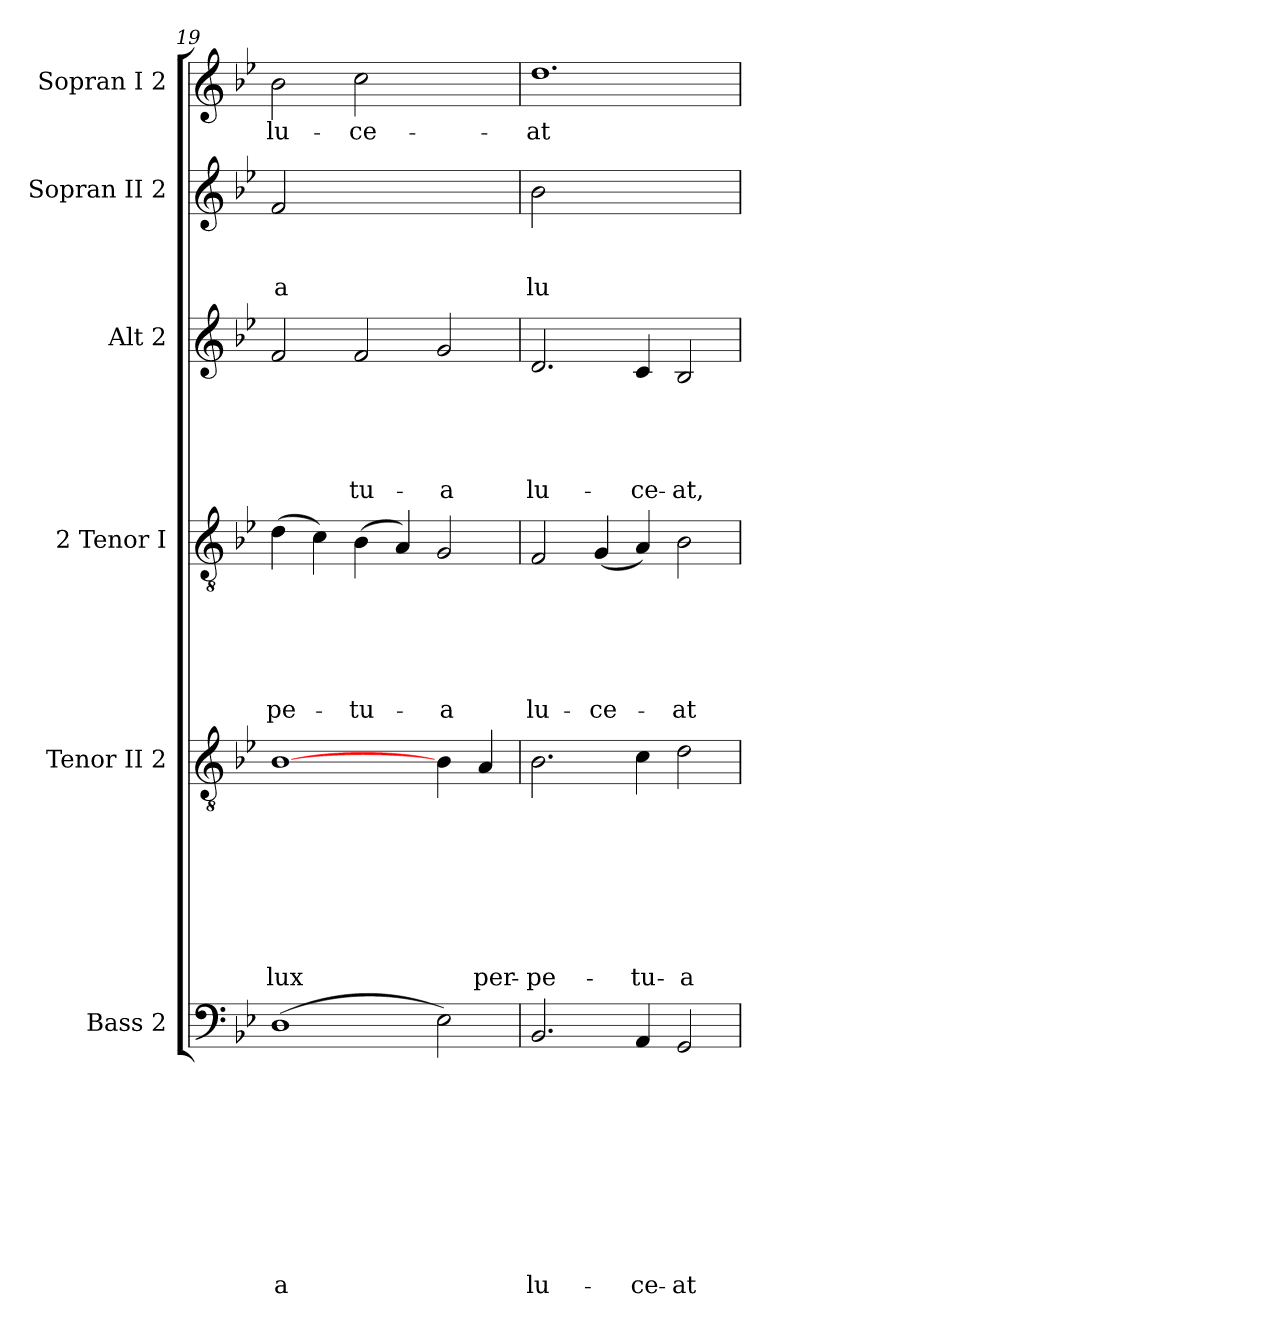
**kern	**text	**text	**text	**text	**text	**text	**text	**text	**text	**text	**kern	**text	**text	**text	**text	**text	**text	**text	**text	**kern	**text	**text	**text	**text	**text	**text	**kern	**text	**text	**text	**text	**text	**kern	**text	**text	**text	**kern	**text
*part6	*part6	*part6	*part6	*part6	*part6	*part6	*part6	*part6	*part6	*part6	*part5	*part5	*part5	*part5	*part5	*part5	*part5	*part5	*part5	*part4	*part4	*part4	*part4	*part4	*part4	*part4	*part3	*part3	*part3	*part3	*part3	*part3	*part2	*part2	*part2	*part2	*part1	*part1
*staff6	*staff6	*staff6	*staff6	*staff6	*staff6	*staff6	*staff6	*staff6	*staff6	*staff6	*staff5	*staff5	*staff5	*staff5	*staff5	*staff5	*staff5	*staff5	*staff5	*staff4	*staff4	*staff4	*staff4	*staff4	*staff4	*staff4	*staff3	*staff3	*staff3	*staff3	*staff3	*staff3	*staff2	*staff2	*staff2	*staff2	*staff1	*staff1
*I"Bass 2	*	*	*	*	*	*	*	*	*	*	*I"Tenor II 2	*	*	*	*	*	*	*	*	*I"2 Tenor I	*	*	*	*	*	*	*I"Alt 2	*	*	*	*	*	*I"Sopran II 2	*	*	*	*I"Sopran I 2	*
!!LO:PB:g=z
*clefF4	*	*	*	*	*	*	*	*	*	*	*clefGv2	*	*	*	*	*	*	*	*	*clefGv2	*	*	*	*	*	*	*clefG2	*	*	*	*	*	*clefG2	*	*	*	*clefG2	*
*k[b-e-]	*	*	*	*	*	*	*	*	*	*	*k[b-e-]	*	*	*	*	*	*	*	*	*k[b-e-]	*	*	*	*	*	*	*k[b-e-]	*	*	*	*	*	*k[b-e-]	*	*	*	*k[b-e-]	*
*B-:	*	*	*	*	*	*	*	*	*	*	*B-:	*	*	*	*	*	*	*	*	*B-:	*	*	*	*	*	*	*B-:	*	*	*	*	*	*B-:	*	*	*	*B-:	*
=19	=19	=19	=19	=19	=19	=19	=19	=19	=19	=19	=19	=19	=19	=19	=19	=19	=19	=19	=19	=19	=19	=19	=19	=19	=19	=19	=19	=19	=19	=19	=19	=19	=19	=19	=19	=19	=19	=19
!	!	!	!	!	!	!	!	!	!	!LO:LY:b:rj	!	!	!	!	!	!	!	!	!LO:LY:b	!	!	!	!	!	!	!LO:LY:b	!	!	!	!	!	!	!	!	!	!LO:LY:b:rj	!	!LO:LY:b
(>1D	.	.	.	.	.	.	.	.	.	-a	[>1B-	.	.	.	.	.	.	.	lux	(>4d\	.	.	.	.	.	-pe-	2f/	.	.	.	.	.	2f/	.	.	-a	2b-\	lu-
.	.	.	.	.	.	.	.	.	.	.	.	.	.	.	.	.	.	.	.	4c\)	.	.	.	.	.	.	.	.	.	.	.	.	.	.	.	.	.	.
!	!	!	!	!	!	!	!	!	!	!	!	!	!	!	!	!	!	!	!	!	!	!	!	!	!	!LO:LY:b	!	!	!	!	!	!LO:LY:b	!	!	!	!	!	!LO:LY:b
.	.	.	.	.	.	.	.	.	.	.	.	.	.	.	.	.	.	.	.	(>4B-\	.	.	.	.	.	-tu-	2f/	.	.	.	.	-tu-	1ryy	.	.	.	2cc\	-ce-
.	.	.	.	.	.	.	.	.	.	.	.	.	.	.	.	.	.	.	.	4A/)	.	.	.	.	.	.	.	.	.	.	.	.	.	.	.	.	.	.
!	!	!	!	!	!	!	!	!	!	!	!	!	!	!	!	!	!	!	!	!	!	!	!	!	!	!LO:LY:b	!	!	!	!	!	!LO:LY:b	!	!	!	!	!	!
2E-\)	.	.	.	.	.	.	.	.	.	.	4B-\	.	.	.	.	.	.	.	.	2G/	.	.	.	.	.	-a	2g/	.	.	.	.	-a	.	.	.	.	2ryy	.
!	!	!	!	!	!	!	!	!	!	!	!	!	!	!	!	!	!	!	!LO:LY:b	!	!	!	!	!	!	!	!	!	!	!	!	!	!	!	!	!	!	!
.	.	.	.	.	.	.	.	.	.	.	4A/	.	.	.	.	.	.	.	per-	.	.	.	.	.	.	.	.	.	.	.	.	.	.	.	.	.	.	.
=20	=20	=20	=20	=20	=20	=20	=20	=20	=20	=20	=20	=20	=20	=20	=20	=20	=20	=20	=20	=20	=20	=20	=20	=20	=20	=20	=20	=20	=20	=20	=20	=20	=20	=20	=20	=20	=20	=20
!	!	!	!	!	!	!	!	!	!	!LO:LY:b	!	!	!	!	!	!	!	!	!LO:LY:b	!	!	!	!	!	!	!LO:LY:b	!	!	!	!	!	!LO:LY:b	!	!	!	!LO:LY:b	!	!LO:LY:b
2.BB-/	.	.	.	.	.	.	.	.	.	lu-	2.B-\	.	.	.	.	.	.	.	-pe-	2F/	.	.	.	.	.	lu-	2.d/	.	.	.	.	lu-	2b-\	.	.	lu-	1.dd	-at
!	!	!	!	!	!	!	!	!	!	!	!	!	!	!	!	!	!	!	!	!	!	!	!	!	!	!LO:LY:b	!	!	!	!	!	!	!	!	!	!	!	!
.	.	.	.	.	.	.	.	.	.	.	.	.	.	.	.	.	.	.	.	(<4G/	.	.	.	.	.	-ce-	.	.	.	.	.	.	1ryy	.	.	.	.	.
!	!	!	!	!	!	!	!	!	!	!LO:LY:b	!	!	!	!	!	!	!	!	!LO:LY:b	!	!	!	!	!	!	!	!	!	!	!	!	!LO:LY:b	!	!	!	!	!	!
4AA/	.	.	.	.	.	.	.	.	.	-ce-	4c\	.	.	.	.	.	.	.	-tu-	4A/)	.	.	.	.	.	.	4c/	.	.	.	.	-ce-	.	.	.	.	.	.
!	!	!	!	!	!	!	!	!	!	!LO:LY:b	!	!	!	!	!	!	!	!	!LO:LY:b	!	!	!	!	!	!	!LO:LY:b	!	!	!	!	!	!LO:LY:b	!	!	!	!	!	!
2GG/	.	.	.	.	.	.	.	.	.	-at	2d\	.	.	.	.	.	.	.	-a	2B-\	.	.	.	.	.	-at	2B-/	.	.	.	.	-at,	.	.	.	.	.	.
=	=	=	=	=	=	=	=	=	=	=	=	=	=	=	=	=	=	=	=	=	=	=	=	=	=	=	=	=	=	=	=	=	=	=	=	=	=	=
*-	*-	*-	*-	*-	*-	*-	*-	*-	*-	*-	*-	*-	*-	*-	*-	*-	*-	*-	*-	*-	*-	*-	*-	*-	*-	*-	*-	*-	*-	*-	*-	*-	*-	*-	*-	*-	*-	*-
